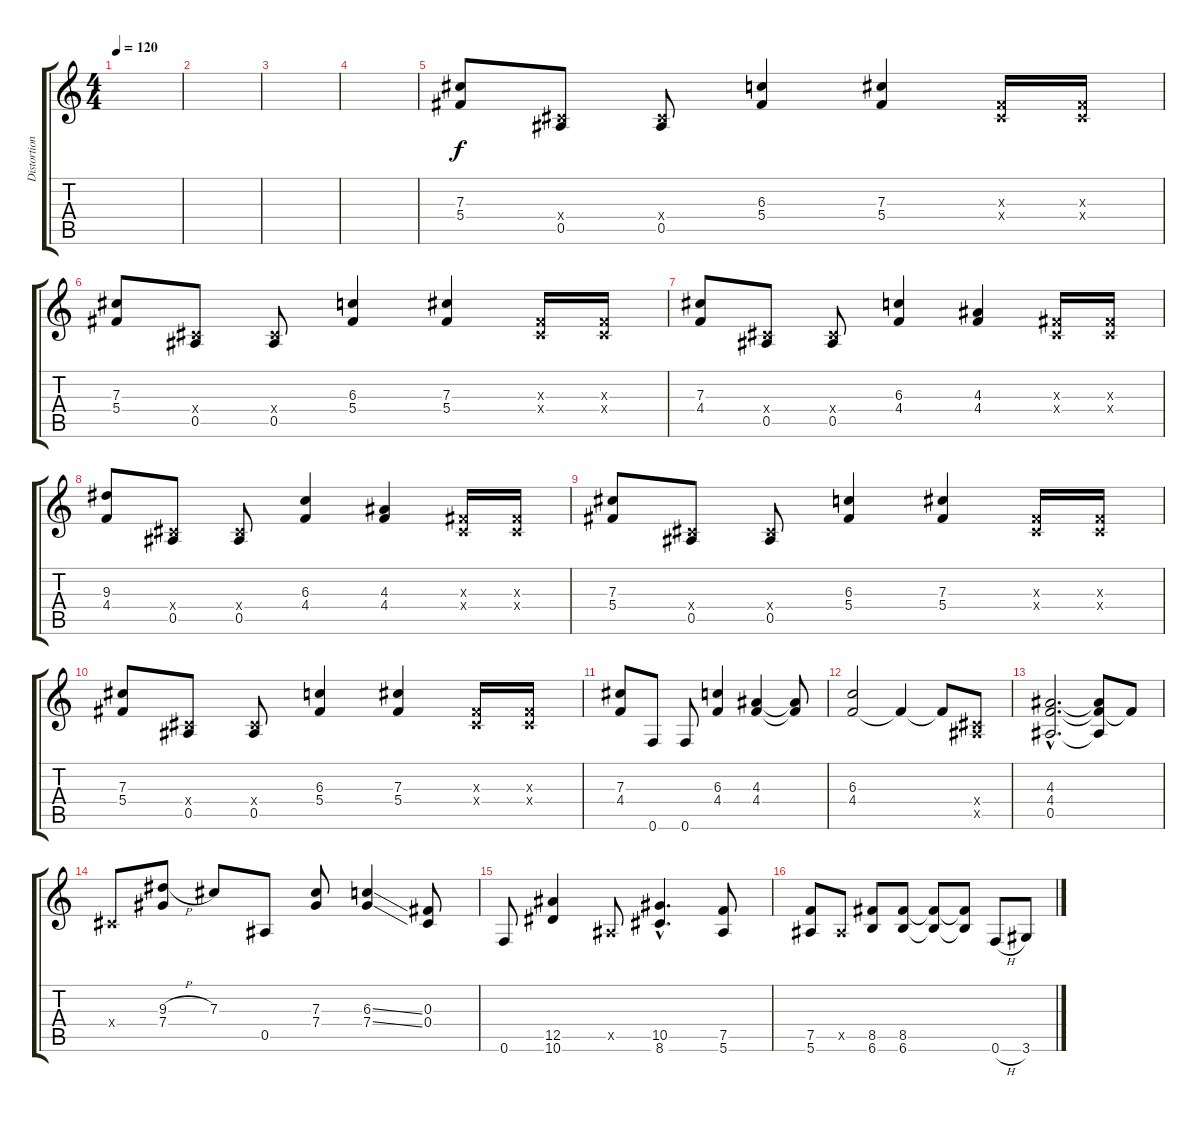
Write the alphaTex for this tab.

\track ("Distortion Guitar" "Distortion") {instrument distortionguitar}
\staff {score tabs}
\tuning (Eb4 Bb3 Gb3 Db3 Bb2 F2) {hide}
\ts (4 4)
\tempo 120
\clef g2
\ks c
|
|
|
|
(7.3 5.4).8{instrument distortionguitar} (0.4{x} 0.5).8 (0.4{x} 0.5).8 (6.3 5.4).4 (7.3 5.4).4 (0.3{x} 0.4{x}).16 (0.3{x} 0.4{x}).16 |
(7.3 5.4).8 (0.4{x} 0.5).8 (0.4{x} 0.5).8 (6.3 5.4).4 (7.3 5.4).4 (0.3{x} 0.4{x}).16 (0.3{x} 0.4{x}).16 |
(7.3 4.4).8 (0.4{x} 0.5).8 (0.4{x} 0.5).8 (6.3 4.4).4 (4.3 4.4).4 (0.3{x} 0.4{x}).16 (0.3{x} 0.4{x}).16 |
(9.3 4.4).8 (0.4{x} 0.5).8 (0.4{x} 0.5).8 (6.3 4.4).4 (4.3 4.4).4 (0.3{x} 0.4{x}).16 (0.3{x} 0.4{x}).16 |
(7.3 5.4).8 (0.4{x} 0.5).8 (0.4{x} 0.5).8 (6.3 5.4).4 (7.3 5.4).4 (0.3{x} 0.4{x}).16 (0.3{x} 0.4{x}).16 |
(7.3 5.4).8 (0.4{x} 0.5).8 (0.4{x} 0.5).8 (6.3 5.4).4 (7.3 5.4).4 (0.3{x} 0.4{x}).16 (0.3{x} 0.4{x}).16 |
(7.3 4.4).8 0.6.8 0.6.8 (6.3 4.4).4 (4.3 4.4).4 (4.3{t} 4.4{t}).8 |
(6.3 4.4).2 4.4{t}.4 4.4{t}.8 (0.4{x} 0.5{x}).8 |
(4.3{hac} 4.4{hac} 0.5{hac}).2{d} (4.3{t} 4.4{t} 0.5{t}).8 4.4{t}.8 |
0.4{x}.8 (9.3{h} 7.4).8 7.3.8 0.5.8 (7.3 7.4).8 (6.3{ss} 7.4{ss}).4 (0.3 0.4).8 |
0.6.8 (12.5 10.6).4 0.5{x}.8 (10.5{hac} 8.6{hac}).4{d} (7.5 5.6).8 |
(7.5 5.6).8 0.5{x}.8 (8.5 6.6).8 (8.5 6.6).8 (8.5{t} 6.6{t}).8 (8.5{t} 6.6{t}).8 0.6{h}.8 3.6.8
